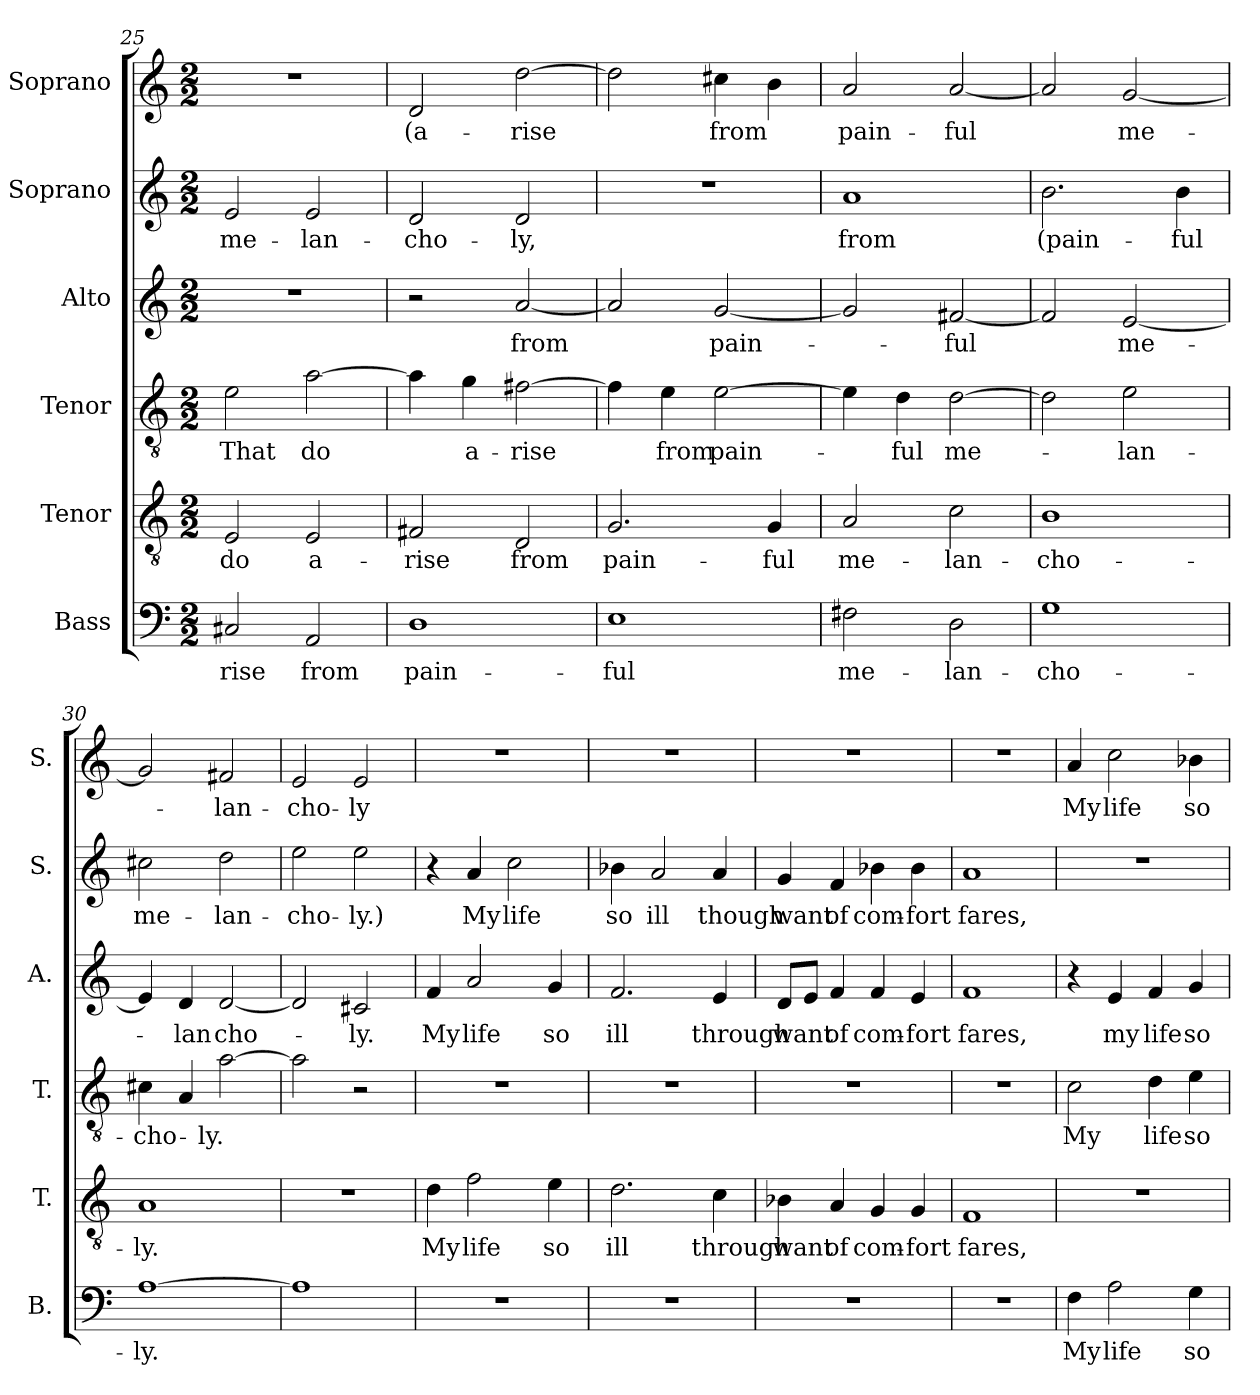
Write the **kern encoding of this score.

**kern	**text	**kern	**text	**kern	**text	**kern	**text	**kern	**text	**kern	**text
*part6	*part6	*part5	*part5	*part4	*part4	*part3	*part3	*part2	*part2	*part1	*part1
*staff6	*staff6	*staff5	*staff5	*staff4	*staff4	*staff3	*staff3	*staff2	*staff2	*staff1	*staff1
*I"Bass	*	*I"Tenor	*	*I"Tenor	*	*I"Alto	*	*I"Soprano	*	*I"Soprano	*
*I'B.	*	*I'T.	*	*I'T.	*	*I'A.	*	*I'S.	*	*I'S.	*
*clefF4	*	*clefGv2	*	*clefGv2	*	*clefG2	*	*clefG2	*	*clefG2	*
*k[]	*	*k[]	*	*k[]	*	*k[]	*	*k[]	*	*k[]	*
*M2/2	*	*M2/2	*	*M2/2	*	*M2/2	*	*M2/2	*	*M2/2	*
=25	=25	=25	=25	=25	=25	=25	=25	=25	=25	=25	=25
!	!LO:LY:b	!	!LO:LY:b	!	!LO:LY:b	!	!	!	!LO:LY:b	!	!
2C#X/	-rise	2E/	do	2e\	That	1r	.	2e/	me-	1r	.
!	!LO:LY:b	!	!LO:LY:b	!	!LO:LY:b	!	!	!	!LO:LY:b	!	!
2AA/	from	2E/	a-	[2a\	do	.	.	2e/	-lan-	.	.
=26	=26	=26	=26	=26	=26	=26	=26	=26	=26	=26	=26
!	!LO:LY:b	!	!LO:LY:b	!	!	!	!	!	!LO:LY:b	!	!LO:LY:b
1D	pain-	2F#X/	-rise	4a\]	.	2r	.	2d/	-cho-	2d/	(a-
!	!	!	!	!	!LO:LY:b	!	!	!	!	!	!
.	.	.	.	4g\	a-	.	.	.	.	.	.
!	!	!	!LO:LY:b	!	!LO:LY:b	!	!LO:LY:b	!	!LO:LY:b	!	!LO:LY:b
.	.	2D/	from	[2f#X\	-rise	[2a/	from	2d/	-ly,	[2dd\	-rise
=27	=27	=27	=27	=27	=27	=27	=27	=27	=27	=27	=27
!	!LO:LY:b	!	!LO:LY:b	!	!	!	!	!	!	!	!
1E	-ful	2.G/	pain-	4f#\]	.	2a/]	.	1r	.	2dd\]	.
!	!	!	!	!	!LO:LY:b	!	!	!	!	!	!
.	.	.	.	4e\	from	.	.	.	.	.	.
!	!	!	!	!	!LO:LY:b	!	!LO:LY:b	!	!	!	!LO:LY:b
.	.	.	.	[2e\	pain-	[2g/	pain-	.	.	4cc#X\	from
!	!	!	!LO:LY:b	!	!	!	!	!	!	!	!
.	.	4G/	-ful	.	.	.	.	.	.	4b\	.
=28	=28	=28	=28	=28	=28	=28	=28	=28	=28	=28	=28
!	!LO:LY:b	!	!LO:LY:b	!	!	!	!	!	!LO:LY:b	!	!LO:LY:b
2F#X\	me-	2A/	me-	4e\]	.	2g/]	.	1a	from	2a/	pain-
!	!	!	!	!	!LO:LY:b	!	!	!	!	!	!
.	.	.	.	4d\	-ful	.	.	.	.	.	.
!	!LO:LY:b	!	!LO:LY:b	!	!LO:LY:b	!	!LO:LY:b	!	!	!	!LO:LY:b
2D\	-lan-	2c\	-lan-	[2d\	me-	[2f#X/	-ful	.	.	[2a/	-ful
!!LO:PB:g=z
=29	=29	=29	=29	=29	=29	=29	=29	=29	=29	=29	=29
!	!LO:LY:b	!	!LO:LY:b	!	!	!	!	!	!LO:LY:b	!	!
1G	-cho-	1B	-cho-	2d\]	.	2f#/]	.	2.b\	(pain-	2a/]	.
!	!	!	!	!	!LO:LY:b	!	!LO:LY:b	!	!	!	!LO:LY:b
.	.	.	.	2e\	-lan-	[2e/	me-	.	.	[2g/	me-
!	!	!	!	!	!	!	!	!	!LO:LY:b	!	!
.	.	.	.	.	.	.	.	4b\	-ful	.	.
=30	=30	=30	=30	=30	=30	=30	=30	=30	=30	=30	=30
!	!LO:LY:b	!	!LO:LY:b	!	!LO:LY:b	!	!	!	!LO:LY:b	!	!
[1A	-ly.	1A	-ly.	4c#X\	-cho-	4e/]	.	2cc#X\	me-	2g/]	.
!	!	!	!	!	!	!	!LO:LY:b	!	!	!	!
.	.	.	.	4A/	.	4d/	-lan	.	.	.	.
!	!	!	!	!	!LO:LY:b	!	!LO:LY:b	!	!LO:LY:b	!	!LO:LY:b
.	.	.	.	[2a\	-ly.	[2d/	cho-	2dd\	-lan-	2f#X/	-lan-
=31	=31	=31	=31	=31	=31	=31	=31	=31	=31	=31	=31
!	!	!	!	!	!	!	!	!	!LO:LY:b	!	!LO:LY:b
1A]	.	1r	.	2a\]	.	2d/]	.	2ee\	-cho-	2e/	-cho-
!	!	!	!	!	!	!	!LO:LY:b	!	!LO:LY:b	!	!LO:LY:b
.	.	.	.	2r	.	2c#X/	-ly.	2ee\	-ly.)	2e/	-ly
=32	=32	=32	=32	=32	=32	=32	=32	=32	=32	=32	=32
!	!	!	!LO:LY:b	!	!	!	!LO:LY:b	!	!	!	!
1r	.	4d\	My	1r	.	4f/	My	4r	.	1r	.
!	!	!	!LO:LY:b	!	!	!	!LO:LY:b	!	!LO:LY:b	!	!
.	.	2f\	life	.	.	2a/	life	4a/	My	.	.
!	!	!	!	!	!	!	!	!	!LO:LY:b	!	!
.	.	.	.	.	.	.	.	2cc\	life	.	.
!	!	!	!LO:LY:b	!	!	!	!LO:LY:b	!	!	!	!
.	.	4e\	so	.	.	4g/	so	.	.	.	.
=33	=33	=33	=33	=33	=33	=33	=33	=33	=33	=33	=33
!	!	!	!LO:LY:b	!	!	!	!LO:LY:b	!	!LO:LY:b	!	!
1r	.	2.d\	ill	1r	.	2.f/	ill	4b-X\	so	1r	.
!	!	!	!	!	!	!	!	!	!LO:LY:b	!	!
.	.	.	.	.	.	.	.	2a/	ill	.	.
!	!	!	!LO:LY:b	!	!	!	!LO:LY:b	!	!LO:LY:b	!	!
.	.	4c\	through	.	.	4e/	through	4a/	though	.	.
=34	=34	=34	=34	=34	=34	=34	=34	=34	=34	=34	=34
!	!	!	!LO:LY:b	!	!	!	!LO:LY:b	!	!LO:LY:b	!	!
1r	.	4B-X\	want	1r	.	8d/L	want	4g/	want	1r	.
.	.	.	.	.	.	8e/J	.	.	.	.	.
!	!	!	!LO:LY:b	!	!	!	!LO:LY:b	!	!LO:LY:b	!	!
.	.	4A/	of	.	.	4f/	of	4f/	of	.	.
!	!	!	!LO:LY:b	!	!	!	!LO:LY:b	!	!LO:LY:b	!	!
.	.	4G/	com-	.	.	4f/	com-	4b-X\	com-	.	.
!	!	!	!LO:LY:b	!	!	!	!LO:LY:b	!	!LO:LY:b	!	!
.	.	4G/	-fort	.	.	4e/	-fort	4b-\	-fort	.	.
=35	=35	=35	=35	=35	=35	=35	=35	=35	=35	=35	=35
!	!	!	!LO:LY:b	!	!	!	!LO:LY:b	!	!LO:LY:b	!	!
1r	.	1F	fares,	1r	.	1f	fares,	1a	fares,	1r	.
!!LO:PB:g=z
=36	=36	=36	=36	=36	=36	=36	=36	=36	=36	=36	=36
!	!LO:LY:b	!	!	!	!LO:LY:b	!	!	!	!	!	!LO:LY:b
4F\	My	1r	.	2c\	My	4r	.	1r	.	4a/	My
!	!LO:LY:b	!	!	!	!	!	!LO:LY:b	!	!	!	!LO:LY:b
2A\	life	.	.	.	.	4e/	my	.	.	2cc\	life
!	!	!	!	!	!LO:LY:b	!	!LO:LY:b	!	!	!	!
.	.	.	.	4d\	life	4f/	life	.	.	.	.
!	!LO:LY:b	!	!	!	!LO:LY:b	!	!LO:LY:b	!	!	!	!LO:LY:b
4G\	so	.	.	4e\	so	4g/	so	.	.	4b-X\	so
=	=	=	=	=	=	=	=	=	=	=	=
*-	*-	*-	*-	*-	*-	*-	*-	*-	*-	*-	*-
